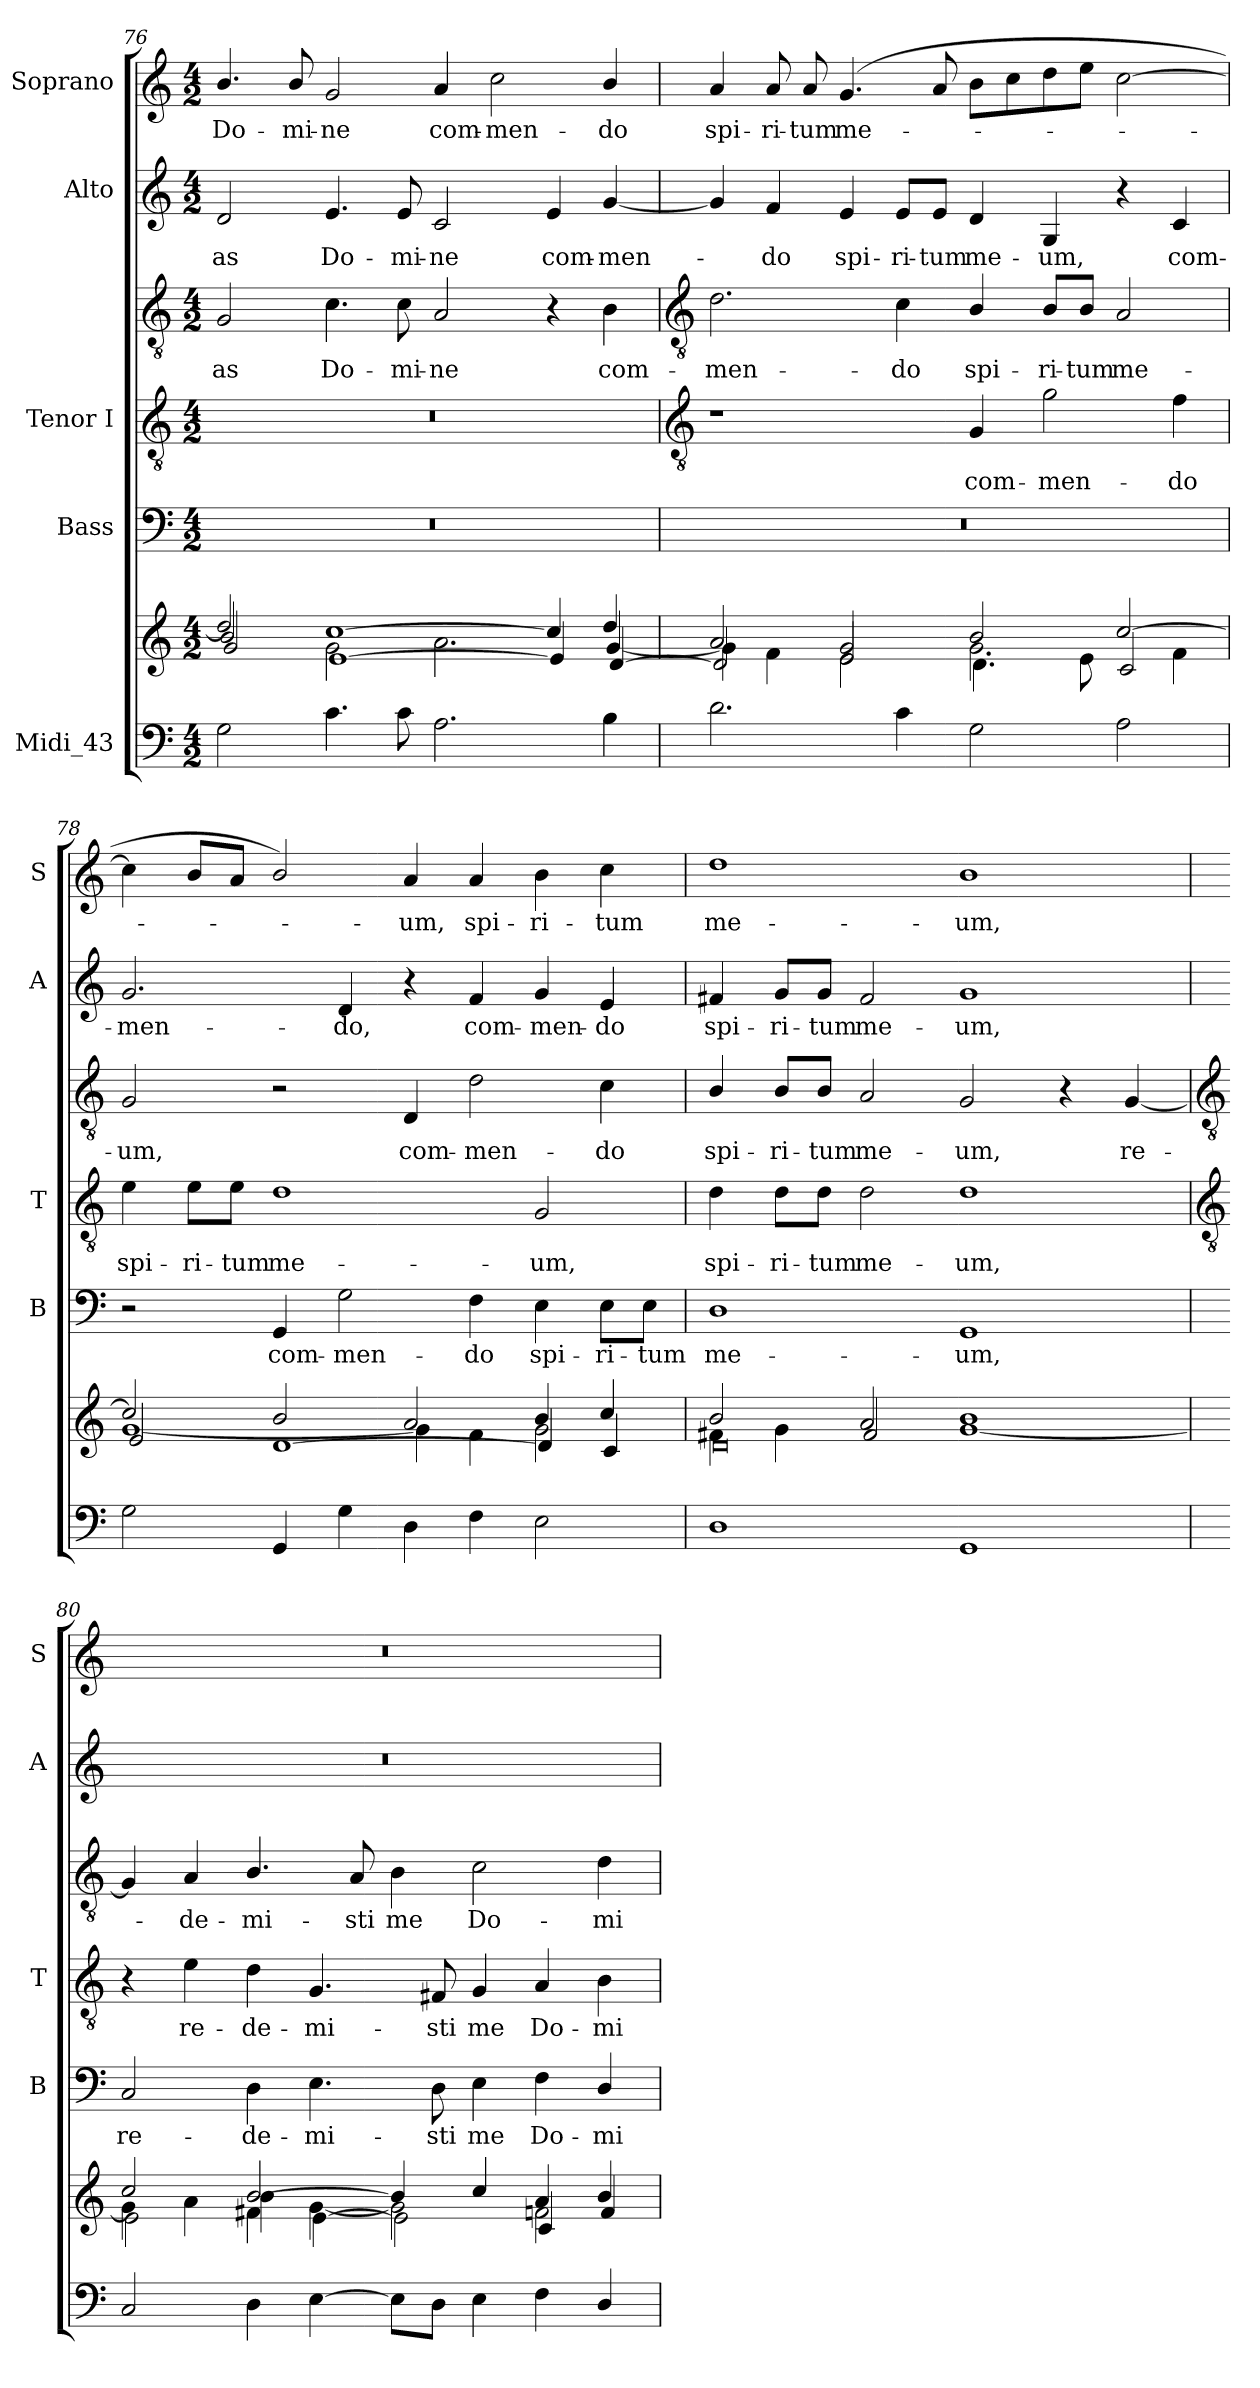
**kern	**kern	**kern	**text	**kern	**text	**kern	**text	**kern	**text	**kern	**text
*part5	*part5	*part4	*part4	*part3	*part3	*part3	*part3	*part2	*part2	*part1	*part1
*staff7	*staff6	*staff5	*staff5	*staff4	*staff4	*staff3	*staff3	*staff2	*staff2	*staff1	*staff1
*I"Midi_43	*	*I"Bass	*	*I"Tenor I	*	*	*	*I"Alto	*	*I"Soprano	*
*	*	*I'B	*	*I'T	*	*	*	*I'A	*	*I'S	*
*clefF4	*clefG2	*clefF4	*	*clefGv2	*	*clefGv2	*	*clefG2	*	*clefG2	*
*k[]	*k[]	*k[]	*	*k[]	*	*k[]	*	*k[]	*	*k[]	*
*C:	*C:	*C:	*	*C:	*	*C:	*	*C:	*	*C:	*
*M4/2	*M4/2	*M4/2	*	*M4/2	*	*M4/2	*	*M4/2	*	*M4/2	*
=76	=76	=76	=76	=76	=76	=76	=76	=76	=76	=76	=76
*	*^	*	*	*	*	*	*	*	*	*	*
*	*	*^	*	*	*	*	*	*	*	*	*	*
!	!	!	!	!	!	!	!	!	!LO:LY:b	!	!LO:LY:b	!	!LO:LY:b
2G	2dd/]	2b/	2g/	0r	.	0r	.	2G	as	2d	-as	4.b/	Do-
!	!	!	!	!	!	!	!	!	!	!	!	!	!LO:LY:b
.	.	.	.	.	.	.	.	.	.	.	.	8b/	-mi-
!	!	!	!	!	!	!	!	!	!LO:LY:b	!	!LO:LY:b	!	!LO:LY:b
4.c	[1cc/	2g\	[1e\	.	.	.	.	4.c	Do-	4.e	Do-	2g	-ne
!	!	!	!	!	!	!	!	!	!LO:LY:b	!	!LO:LY:b	!	!
8c	.	.	.	.	.	.	.	8c	-mi-	8e	-mi-	.	.
!	!	!	!	!	!	!	!	!	!LO:LY:b	!	!LO:LY:b	!	!LO:LY:b
2.A	.	2.a\	.	.	.	.	.	2A	-ne	2c	-ne	4a	com-
!	!	!	!	!	!	!	!	!	!	!	!	!	!LO:LY:b
.	.	.	.	.	.	.	.	.	.	.	.	2cc	-men-
!	!	!	!	!	!	!	!	!	!	!	!LO:LY:b	!	!
.	4cc/]	.	4e/]	.	.	.	.	4r	.	4e	com-	.	.
!	!	!	!	!	!	!	!	!	!LO:LY:b	!	!LO:LY:b	!	!LO:LY:b
4B	4dd/	[4g/	[4d/	.	.	.	.	4B	com-	[4g	-men-	4b/	-do
!!LO:LB:g=z
=77	=77	=77	=77	=77	=77	=77	=77	=77	=77	=77	=77	=77	=77
*	*	*	*	*	*	*clefGv2	*	*clefGv2	*	*	*	*	*
!	!	!	!	!	!	!	!	!	!LO:LY:b	!	!	!	!LO:LY:b
2.d	2a/	4g\]	2d/]	0r	.	1r	.	2.d	-men-	4g]	.	4a	spi-
!	!	!	!	!	!	!	!	!	!	!	!LO:LY:b	!	!LO:LY:b
.	.	4f\	.	.	.	.	.	.	.	4f	do	8a	-ri-
!	!	!	!	!	!	!	!	!	!	!	!	!	!LO:LY:b
.	.	.	.	.	.	.	.	.	.	.	.	8a	-tum
!	!	!	!	!	!	!	!	!	!	!	!LO:LY:b	!	!LO:LY:b
.	2g/	2e\	2e/	.	.	.	.	.	.	4e	spi-	(<4.g	me-
!	!	!	!	!	!	!	!	!	!LO:LY:b	!	!LO:LY:b	!	!
4c	.	.	.	.	.	.	.	4c	-do	8e/L	-ri-	.	.
!	!	!	!	!	!	!	!	!	!	!	!LO:LY:b	!	!
.	.	.	.	.	.	.	.	.	.	8e/J	-tum	8a	.
!	!	!	!	!	!	!	!LO:LY:b	!	!LO:LY:b	!	!LO:LY:b	!	!
2G	2b/	2.g\	4.d\	.	.	4G	-com-	4B/	spi-	4d	me-	8bL	.
.	.	.	.	.	.	.	.	.	.	.	.	8cc	.
!	!	!	!	!	!	!	!LO:LY:b	!	!LO:LY:b	!	!LO:LY:b	!	!
.	.	.	.	.	.	2g	-men-	8B/L	-ri-	4G	-um,	8dd	.
!	!	!	!	!	!	!	!	!	!LO:LY:b	!	!	!	!
.	.	.	8e\	.	.	.	.	8B/J	-tum	.	.	8eeJ	.
!	!	!	!	!	!	!	!	!	!LO:LY:b	!	!	!	!
2A	[2cc/	.	2c/	.	.	.	.	2A	me-	4r	.	[2cc	.
!	!	!	!	!	!	!	!LO:LY:b	!	!	!	!LO:LY:b	!	!
.	.	4f\	.	.	.	4f	-do	.	.	4c	com-	.	.
=78	=78	=78	=78	=78	=78	=78	=78	=78	=78	=78	=78	=78	=78
!	!	!	!	!	!	!	!LO:LY:b	!	!LO:LY:b	!	!LO:LY:b	!	!
2G	2cc/]	[1g\	2e/	2r	.	4e	spi-	2G	um,	2.g	-men-	4cc]	.
!	!	!	!	!	!	!	!LO:LY:b	!	!	!	!	!	!
.	.	.	.	.	.	8e\L	-ri-	.	.	.	.	8bL	.
!	!	!	!	!	!	!	!LO:LY:b	!	!	!	!	!	!
.	.	.	.	.	.	8e\J	-tum	.	.	.	.	8aJ	.
!	!	!	!	!	!LO:LY:b	!	!LO:LY:b	!	!	!	!	!	!
4GG	2b/	.	[1d\	4GG	com-	1d	me-	2r	.	.	.	2b/)	.
!	!	!	!	!	!LO:LY:b	!	!	!	!	!	!LO:LY:b	!	!
4G	.	.	.	2G	-men-	.	.	.	.	4d	-do,	.	.
!	!	!	!	!	!	!	!	!	!LO:LY:b	!	!	!	!LO:LY:b
4D	2a/	4g\]	.	.	.	.	.	4D	com-	4r	.	4a	um,
!	!	!	!	!	!LO:LY:b	!	!	!	!LO:LY:b	!	!LO:LY:b	!	!LO:LY:b
4F	.	4f\	.	4F	-do	.	.	2d	-men-	4f	com-	4a	spi-
!	!	!	!	!	!LO:LY:b	!	!LO:LY:b	!	!	!	!LO:LY:b	!	!LO:LY:b
2E	4b/	2g\	4d/]	4E	spi-	2G	-um,	.	.	4g	-men-	4b	-ri-
!	!	!	!	!	!LO:LY:b	!	!	!	!LO:LY:b	!	!LO:LY:b	!	!LO:LY:b
.	4cc/	.	4c/	8E\L	-ri-	.	.	4c	-do	4e	-do	4cc	-tum
!	!	!	!	!	!LO:LY:b	!	!	!	!	!	!	!	!
.	.	.	.	8E\J	-tum	.	.	.	.	.	.	.	.
=79	=79	=79	=79	=79	=79	=79	=79	=79	=79	=79	=79	=79	=79
!	!	!	!	!	!LO:LY:b	!	!LO:LY:b	!	!LO:LY:b	!	!LO:LY:b	!	!LO:LY:b
1D	2b/	4f#X\	0d\	1D	me-	4d	spi-	4B/	spi-	4f#X	spi-	1dd	me-
!	!	!	!	!	!	!	!LO:LY:b	!	!LO:LY:b	!	!LO:LY:b	!	!
.	.	4g\	.	.	.	8d\L	-ri-	8B/L	-ri-	8g/L	-ri-	.	.
!	!	!	!	!	!	!	!LO:LY:b	!	!LO:LY:b	!	!LO:LY:b	!	!
.	.	.	.	.	.	8d\J	-tum	8B/J	-tum	8g/J	-tum	.	.
!	!	!	!	!	!	!	!LO:LY:b	!	!LO:LY:b	!	!LO:LY:b	!	!
.	2a/	2f#/	.	.	.	2d	me-	2A	me-	2f#	me-	.	.
!	!	!	!	!	!LO:LY:b	!	!LO:LY:b	!	!LO:LY:b	!	!LO:LY:b	!	!LO:LY:b
1GG	1b/	[1g\	.	1GG	-um,	1d	-um,	2G	-um,	1g	-um,	1b	-um,
.	.	.	.	.	.	.	.	4r	.	.	.	.	.
!	!	!	!	!	!	!	!	!	!LO:LY:b	!	!	!	!
.	.	.	.	.	.	.	.	[4G	re-	.	.	.	.
!!LO:LB:g=z
=80	=80	=80	=80	=80	=80	=80	=80	=80	=80	=80	=80	=80	=80
*	*	*	*	*	*	*clefGv2	*	*clefGv2	*	*	*	*	*
!	!	!	!	!	!LO:LY:b	!	!	!	!	!	!	!	!
2C	2cc/	4g\]	2e\	2C	re-	4r	.	4G]	.	0r	.	0r	.
!	!	!	!	!	!	!	!LO:LY:b	!	!LO:LY:b	!	!	!	!
.	.	4a\	.	.	.	4e	-re-	4A	de-	.	.	.	.
!	!	!	!	!	!LO:LY:b	!	!LO:LY:b	!	!LO:LY:b	!	!	!	!
4D	[2b/	4b\	4f#X\	4D	-de-	4d	-de-	4.B/	-mi-	.	.	.	.
!	!	!	!	!	!LO:LY:b	!	!LO:LY:b	!	!	!	!	!	!
[4E	.	[4g\	[4e\	4.E	-mi-	4.G	-mi-	.	.	.	.	.	.
!	!	!	!	!	!	!	!	!	!LO:LY:b	!	!	!	!
.	.	.	.	.	.	.	.	8A	-sti	.	.	.	.
!	!	!	!	!	!	!	!	!	!LO:LY:b	!	!	!	!
8EL]	4b/]	2g\]	2e\]	.	.	.	.	4B	me	.	.	.	.
!	!	!	!	!	!LO:LY:b	!	!LO:LY:b	!	!	!	!	!	!
8DJ	.	.	.	8D	-sti	8F#X	-sti	.	.	.	.	.	.
!	!	!	!	!	!LO:LY:b	!	!LO:LY:b	!	!LO:LY:b	!	!	!	!
4E	4cc/	.	.	4E	me	4G	me	2c	Do-	.	.	.	.
!	!	!	!	!	!LO:LY:b	!	!LO:LY:b	!	!	!	!	!	!
4F	4a/	2fn\	4c/	4F	Do-	4A	Do-	.	.	.	.	.	.
!	!	!	!	!	!LO:LY:b	!	!LO:LY:b	!	!LO:LY:b	!	!	!	!
4D/	4b/	.	4f/	4D/	-mi-	4B	-mi-	4d	-mi-	.	.	.	.
*	*v	*v	*v	*	*	*	*	*	*	*	*	*	*
=	=	=	=	=	=	=	=	=	=	=	=
*-	*-	*-	*-	*-	*-	*-	*-	*-	*-	*-	*-
